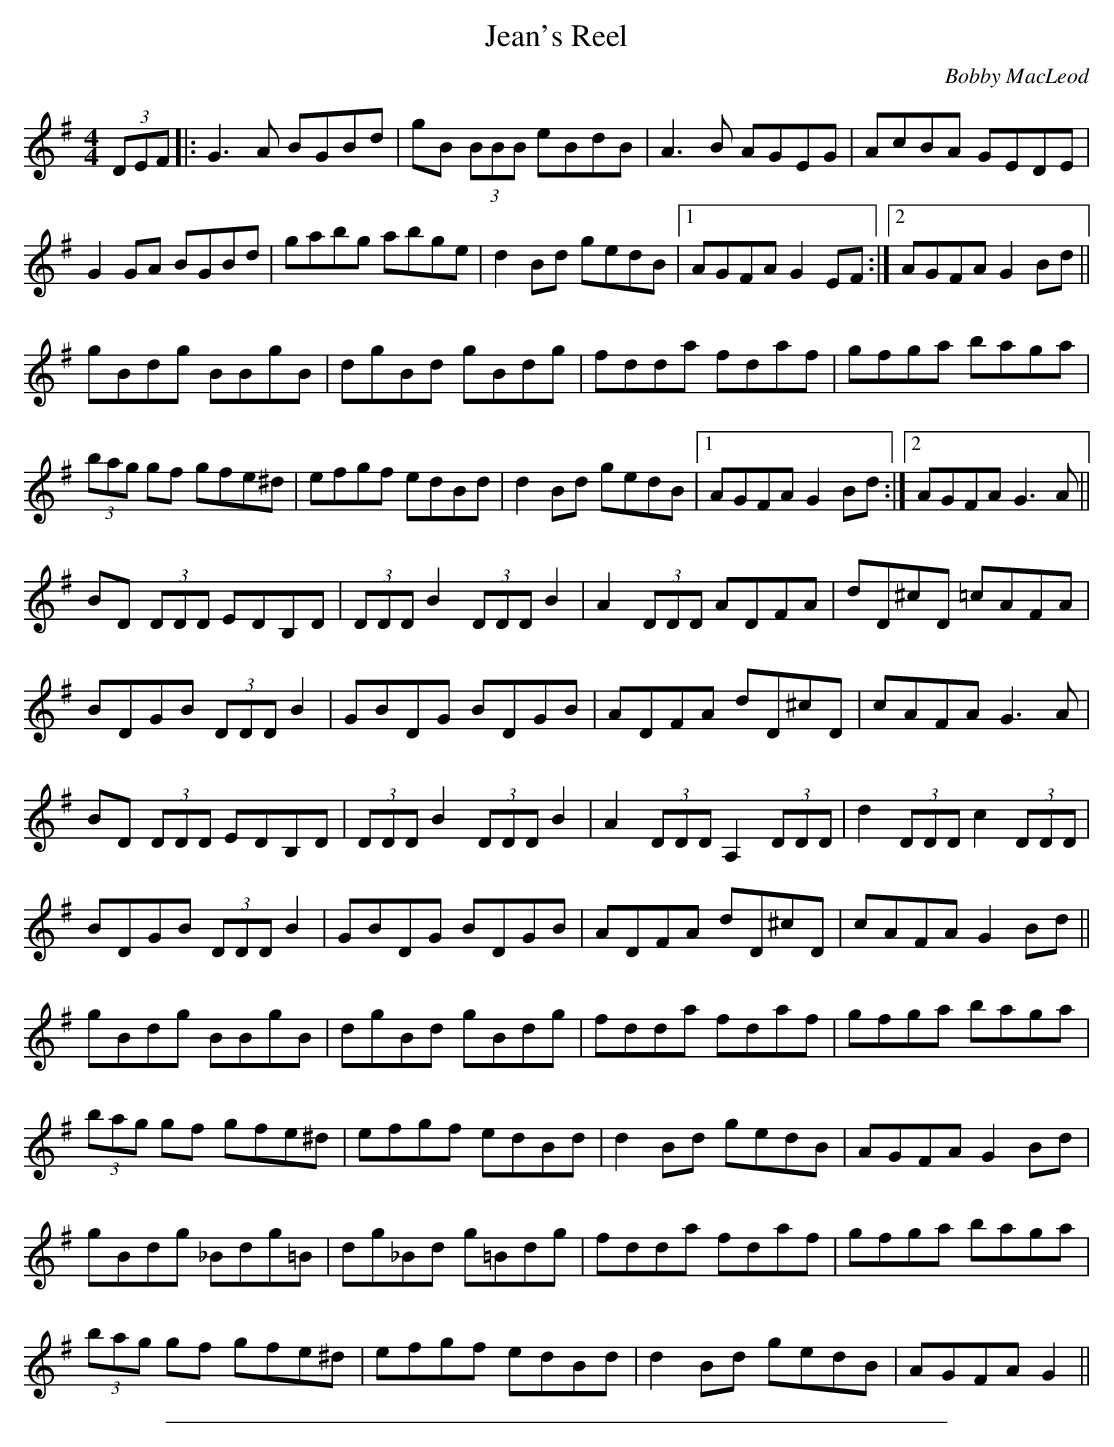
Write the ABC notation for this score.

X:1
T: Jean's Reel
M:4/4
L:1/8
C:Bobby MacLeod
K:G
(3DEF \
|: G3A BGBd | gB (3BBB eBdB | A3B AGEG | AcBA GEDE |
G2 GA BGBd | gabg abge | d2 Bd gedB |1 AGFA G2 EF :|2 AGFA G2 Bd ||
gBdg BBgB | dgBd gBdg | fdda fdaf | gfga baga |
(3bag gf gfe^d | efgf edBd | d2 Bd gedB |1 AGFA G2 Bd :|2 AGFA G3A ||
BD (3DDD EDB,D | (3DDD B2 (3DDD B2 | A2 (3DDD ADFA | dD^cD =cAFA |
BDGB (3DDD B2 | GBDG BDGB | ADFA dD^cD | cAFA G3A |
BD (3DDD EDB,D | (3DDD B2 (3DDD B2 | A2 (3DDD A,2 (3DDD | d2 (3DDD c2 (3DDD |
BDGB (3DDD B2 | GBDG BDGB | ADFA dD^cD | cAFA G2 Bd ||
gBdg BBgB | dgBd gBdg | fdda fdaf | gfga baga |
(3bag gf gfe^d | efgf edBd | d2 Bd gedB | AGFA G2 Bd |
gBdg _Bdg=B | dg_Bd g=Bdg | fdda fdaf | gfga baga |
(3bag gf gfe^d | efgf edBd | d2 Bd gedB | AGFA G2 ||
